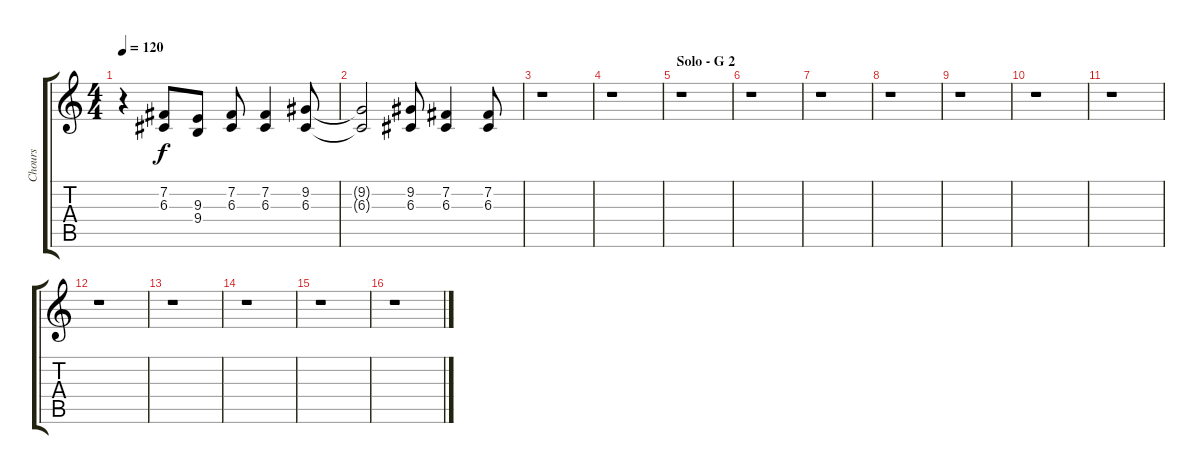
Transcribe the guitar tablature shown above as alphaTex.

\track ("Chours" "Chours") {instrument bassoon}
\staff {score tabs}
\tuning (E4 B3 G3 D3 A2 E2) {hide}
\ts (4 4)
\tempo 120
\clef g2
\ks c
r.4{dy f} (7.2 6.3).8 (9.3 9.4).8 (7.2 6.3).8 (7.2 6.3).4 (9.2 6.3).8 |
(9.2{t} 6.3{t}).2 (9.2 6.3).8 (7.2 6.3).4 (7.2 6.3).8 |
r.1 |
r.1 |
\section ("" "Solo - G 2")
r.1 |
r.1 |
r.1 |
r.1 |
r.1 |
r.1 |
r.1 |
r.1 |
r.1 |
r.1 |
r.1 |
r.1
